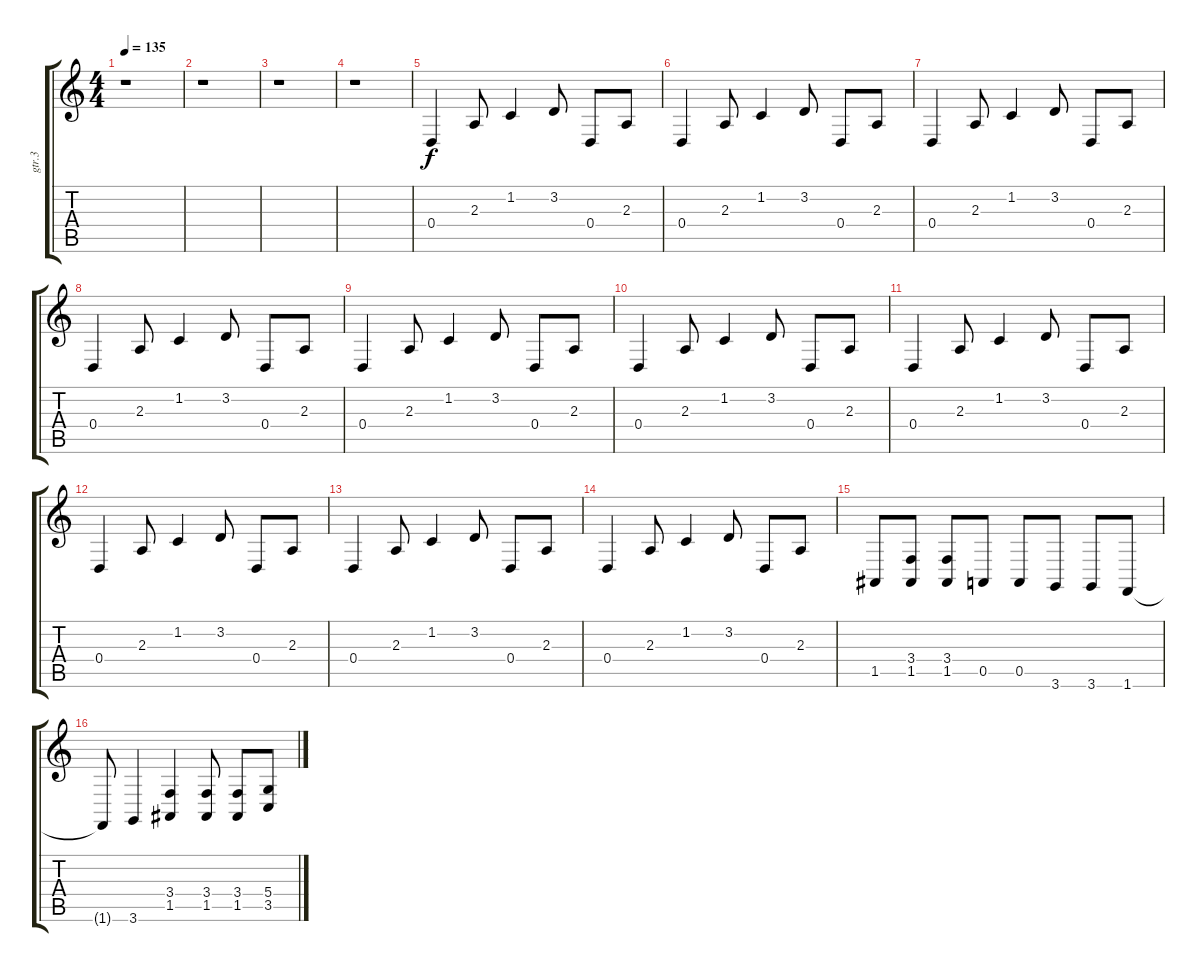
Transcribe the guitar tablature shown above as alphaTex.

\track ("gtr.3" "gtr.3") {instrument sitar}
\staff {score tabs}
\tuning (E4 B3 G3 D3 A2 E2) {hide}
\ts (4 4)
\tempo 135
\clef g2
\ks c
r.1{dy f} |
r.1 |
r.1 |
r.1 |
0.4.4 2.3.8 1.2.4 3.2.8 0.4.8 2.3.8 |
0.4.4 2.3.8 1.2.4 3.2.8 0.4.8 2.3.8 |
0.4.4 2.3.8 1.2.4 3.2.8 0.4.8 2.3.8 |
0.4.4 2.3.8 1.2.4 3.2.8 0.4.8 2.3.8 |
0.4.4 2.3.8 1.2.4 3.2.8 0.4.8 2.3.8 |
0.4.4 2.3.8 1.2.4 3.2.8 0.4.8 2.3.8 |
0.4.4 2.3.8 1.2.4 3.2.8 0.4.8 2.3.8 |
0.4.4 2.3.8 1.2.4 3.2.8 0.4.8 2.3.8 |
0.4.4 2.3.8 1.2.4 3.2.8 0.4.8 2.3.8 |
0.4.4 2.3.8 1.2.4 3.2.8 0.4.8 2.3.8 |
1.5.8 (3.4 1.5).8 (3.4 1.5).8 0.5.8 0.5.8 3.6.8 3.6.8 1.6.8 |
1.6{t}.8 3.6.4 (3.4 1.5).4 (3.4 1.5).8 (3.4 1.5).8 (5.4 3.5).8
